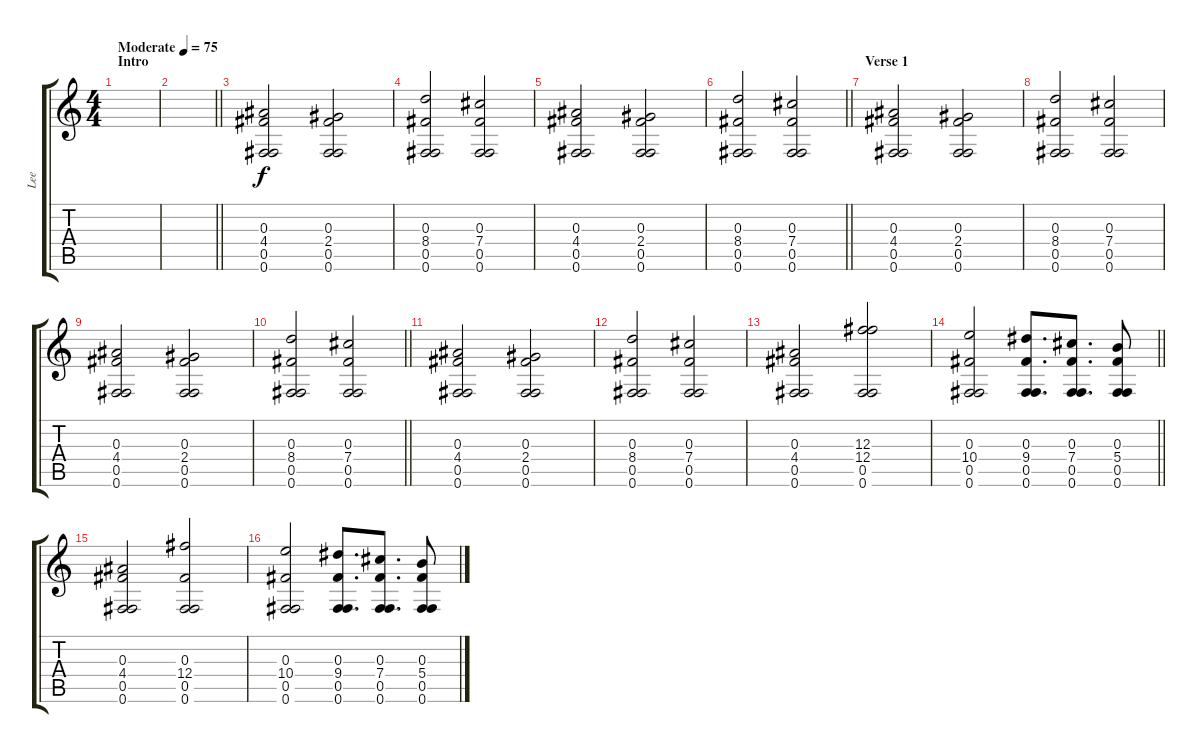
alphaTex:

\track ("Lee" "Lee") {instrument overdrivenguitar}
\staff {score tabs}
\tuning (B3 E4 Gb3 Gb3 Gb2 Gb2) {hide}
\ts (4 4)
\section ("" "Intro")
\tempo (75 "Moderate")
\clef g2
\ks c
|
\barLineRight lightlight
|
(0.3 4.4 0.5 0.6).2 (0.3 2.4 0.5 0.6).2 |
(0.3 8.4 0.5 0.6).2 (0.3 7.4 0.5 0.6).2 |
(0.3 4.4 0.5 0.6).2 (0.3 2.4 0.5 0.6).2 |
\barLineRight lightlight
(0.3 8.4 0.5 0.6).2 (0.3 7.4 0.5 0.6).2 |
\section ("" "Verse 1")
(0.3 4.4 0.5 0.6).2 (0.3 2.4 0.5 0.6).2 |
(0.3 8.4 0.5 0.6).2 (0.3 7.4 0.5 0.6).2 |
(0.3 4.4 0.5 0.6).2 (0.3 2.4 0.5 0.6).2 |
\barLineRight lightlight
(0.3 8.4 0.5 0.6).2 (0.3 7.4 0.5 0.6).2 |
(0.3 4.4 0.5 0.6).2 (0.3 2.4 0.5 0.6).2 |
(0.3 8.4 0.5 0.6).2 (0.3 7.4 0.5 0.6).2 |
(0.3 4.4 0.5 0.6).2 (12.3 12.4 0.5 0.6).2 |
\barLineRight lightlight
(0.3 10.4 0.5 0.6).2 (0.3 9.4 0.5 0.6).8{d} (0.3 7.4 0.5 0.6).8{d} (0.3 5.4 0.5 0.6).8 |
(0.3 4.4 0.5 0.6).2 (0.3 12.4 0.5 0.6).2 |
(0.3 10.4 0.5 0.6).2 (0.3 9.4 0.5 0.6).8{d} (0.3 7.4 0.5 0.6).8{d} (0.3 5.4 0.5 0.6).8
